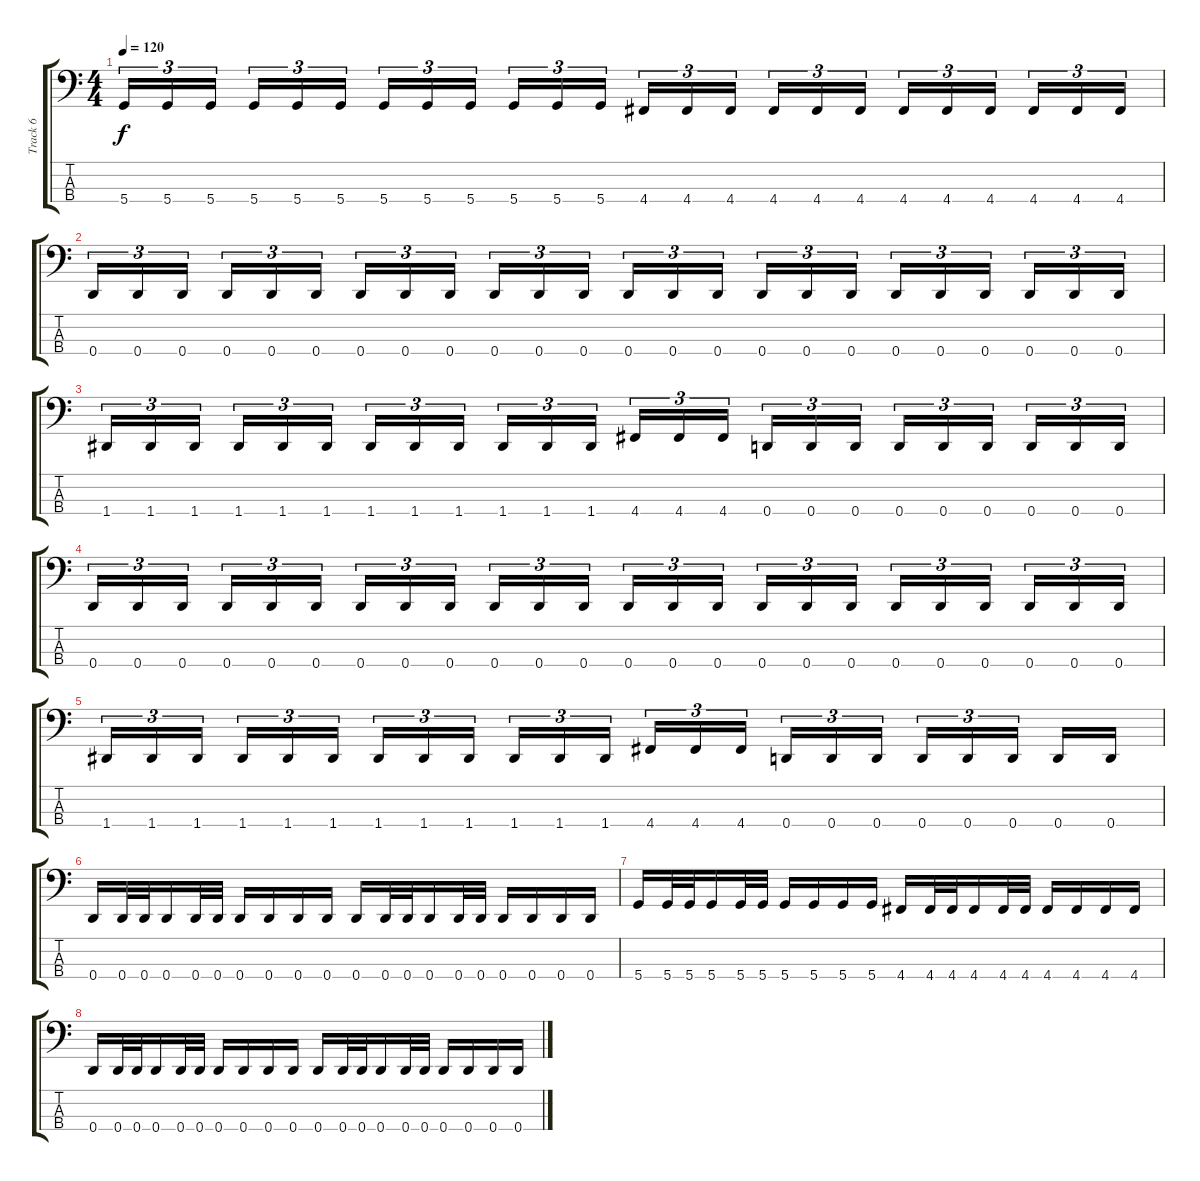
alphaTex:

\track ("Track 6" "Track 6") {instrument electricbassfinger}
\staff {score tabs}
\tuning (G2 D2 A1 D1) {hide}
\ts (4 4)
\tempo 120
\clef f4
\ks c
5.4.16{tu (3 2) dy f} 5.4.16{tu (3 2)} 5.4.16{tu (3 2) beam splitsecondary} 5.4.16{tu (3 2)} 5.4.16{tu (3 2)} 5.4.16{tu (3 2)} 5.4.16{tu (3 2)} 5.4.16{tu (3 2)} 5.4.16{tu (3 2) beam splitsecondary} 5.4.16{tu (3 2)} 5.4.16{tu (3 2)} 5.4.16{tu (3 2)} 4.4.16{tu (3 2)} 4.4.16{tu (3 2)} 4.4.16{tu (3 2) beam splitsecondary} 4.4.16{tu (3 2)} 4.4.16{tu (3 2)} 4.4.16{tu (3 2)} 4.4.16{tu (3 2)} 4.4.16{tu (3 2)} 4.4.16{tu (3 2) beam splitsecondary} 4.4.16{tu (3 2)} 4.4.16{tu (3 2)} 4.4.16{tu (3 2)} |
0.4.16{tu (3 2)} 0.4.16{tu (3 2)} 0.4.16{tu (3 2) beam splitsecondary} 0.4.16{tu (3 2)} 0.4.16{tu (3 2)} 0.4.16{tu (3 2)} 0.4.16{tu (3 2)} 0.4.16{tu (3 2)} 0.4.16{tu (3 2) beam splitsecondary} 0.4.16{tu (3 2)} 0.4.16{tu (3 2)} 0.4.16{tu (3 2)} 0.4.16{tu (3 2)} 0.4.16{tu (3 2)} 0.4.16{tu (3 2) beam splitsecondary} 0.4.16{tu (3 2)} 0.4.16{tu (3 2)} 0.4.16{tu (3 2)} 0.4.16{tu (3 2)} 0.4.16{tu (3 2)} 0.4.16{tu (3 2) beam splitsecondary} 0.4.16{tu (3 2)} 0.4.16{tu (3 2)} 0.4.16{tu (3 2)} |
1.4.16{tu (3 2)} 1.4.16{tu (3 2)} 1.4.16{tu (3 2) beam splitsecondary} 1.4.16{tu (3 2)} 1.4.16{tu (3 2)} 1.4.16{tu (3 2)} 1.4.16{tu (3 2)} 1.4.16{tu (3 2)} 1.4.16{tu (3 2) beam splitsecondary} 1.4.16{tu (3 2)} 1.4.16{tu (3 2)} 1.4.16{tu (3 2)} 4.4.16{tu (3 2)} 4.4.16{tu (3 2)} 4.4.16{tu (3 2) beam splitsecondary} 0.4.16{tu (3 2)} 0.4.16{tu (3 2)} 0.4.16{tu (3 2)} 0.4.16{tu (3 2)} 0.4.16{tu (3 2)} 0.4.16{tu (3 2) beam splitsecondary} 0.4.16{tu (3 2)} 0.4.16{tu (3 2)} 0.4.16{tu (3 2)} |
0.4.16{tu (3 2)} 0.4.16{tu (3 2)} 0.4.16{tu (3 2) beam splitsecondary} 0.4.16{tu (3 2)} 0.4.16{tu (3 2)} 0.4.16{tu (3 2)} 0.4.16{tu (3 2)} 0.4.16{tu (3 2)} 0.4.16{tu (3 2) beam splitsecondary} 0.4.16{tu (3 2)} 0.4.16{tu (3 2)} 0.4.16{tu (3 2)} 0.4.16{tu (3 2)} 0.4.16{tu (3 2)} 0.4.16{tu (3 2) beam splitsecondary} 0.4.16{tu (3 2)} 0.4.16{tu (3 2)} 0.4.16{tu (3 2)} 0.4.16{tu (3 2)} 0.4.16{tu (3 2)} 0.4.16{tu (3 2) beam splitsecondary} 0.4.16{tu (3 2)} 0.4.16{tu (3 2)} 0.4.16{tu (3 2)} |
1.4.16{tu (3 2)} 1.4.16{tu (3 2)} 1.4.16{tu (3 2) beam splitsecondary} 1.4.16{tu (3 2)} 1.4.16{tu (3 2)} 1.4.16{tu (3 2)} 1.4.16{tu (3 2)} 1.4.16{tu (3 2)} 1.4.16{tu (3 2) beam splitsecondary} 1.4.16{tu (3 2)} 1.4.16{tu (3 2)} 1.4.16{tu (3 2)} 4.4.16{tu (3 2)} 4.4.16{tu (3 2)} 4.4.16{tu (3 2) beam splitsecondary} 0.4.16{tu (3 2)} 0.4.16{tu (3 2)} 0.4.16{tu (3 2)} 0.4.16{tu (3 2)} 0.4.16{tu (3 2)} 0.4.16{tu (3 2) beam splitsecondary} 0.4.16 0.4.16 |
0.4.16 0.4.32 0.4.32 0.4.16 0.4.32 0.4.32 0.4.16 0.4.16 0.4.16 0.4.16 0.4.16 0.4.32 0.4.32 0.4.16 0.4.32 0.4.32 0.4.16 0.4.16 0.4.16 0.4.16 |
5.4.16 5.4.32 5.4.32 5.4.16 5.4.32 5.4.32 5.4.16 5.4.16 5.4.16 5.4.16 4.4.16 4.4.32 4.4.32 4.4.16 4.4.32 4.4.32 4.4.16 4.4.16 4.4.16 4.4.16 |
0.4.16 0.4.32 0.4.32 0.4.16 0.4.32 0.4.32 0.4.16 0.4.16 0.4.16 0.4.16 0.4.16 0.4.32 0.4.32 0.4.16 0.4.32 0.4.32 0.4.16 0.4.16 0.4.16 0.4.16
